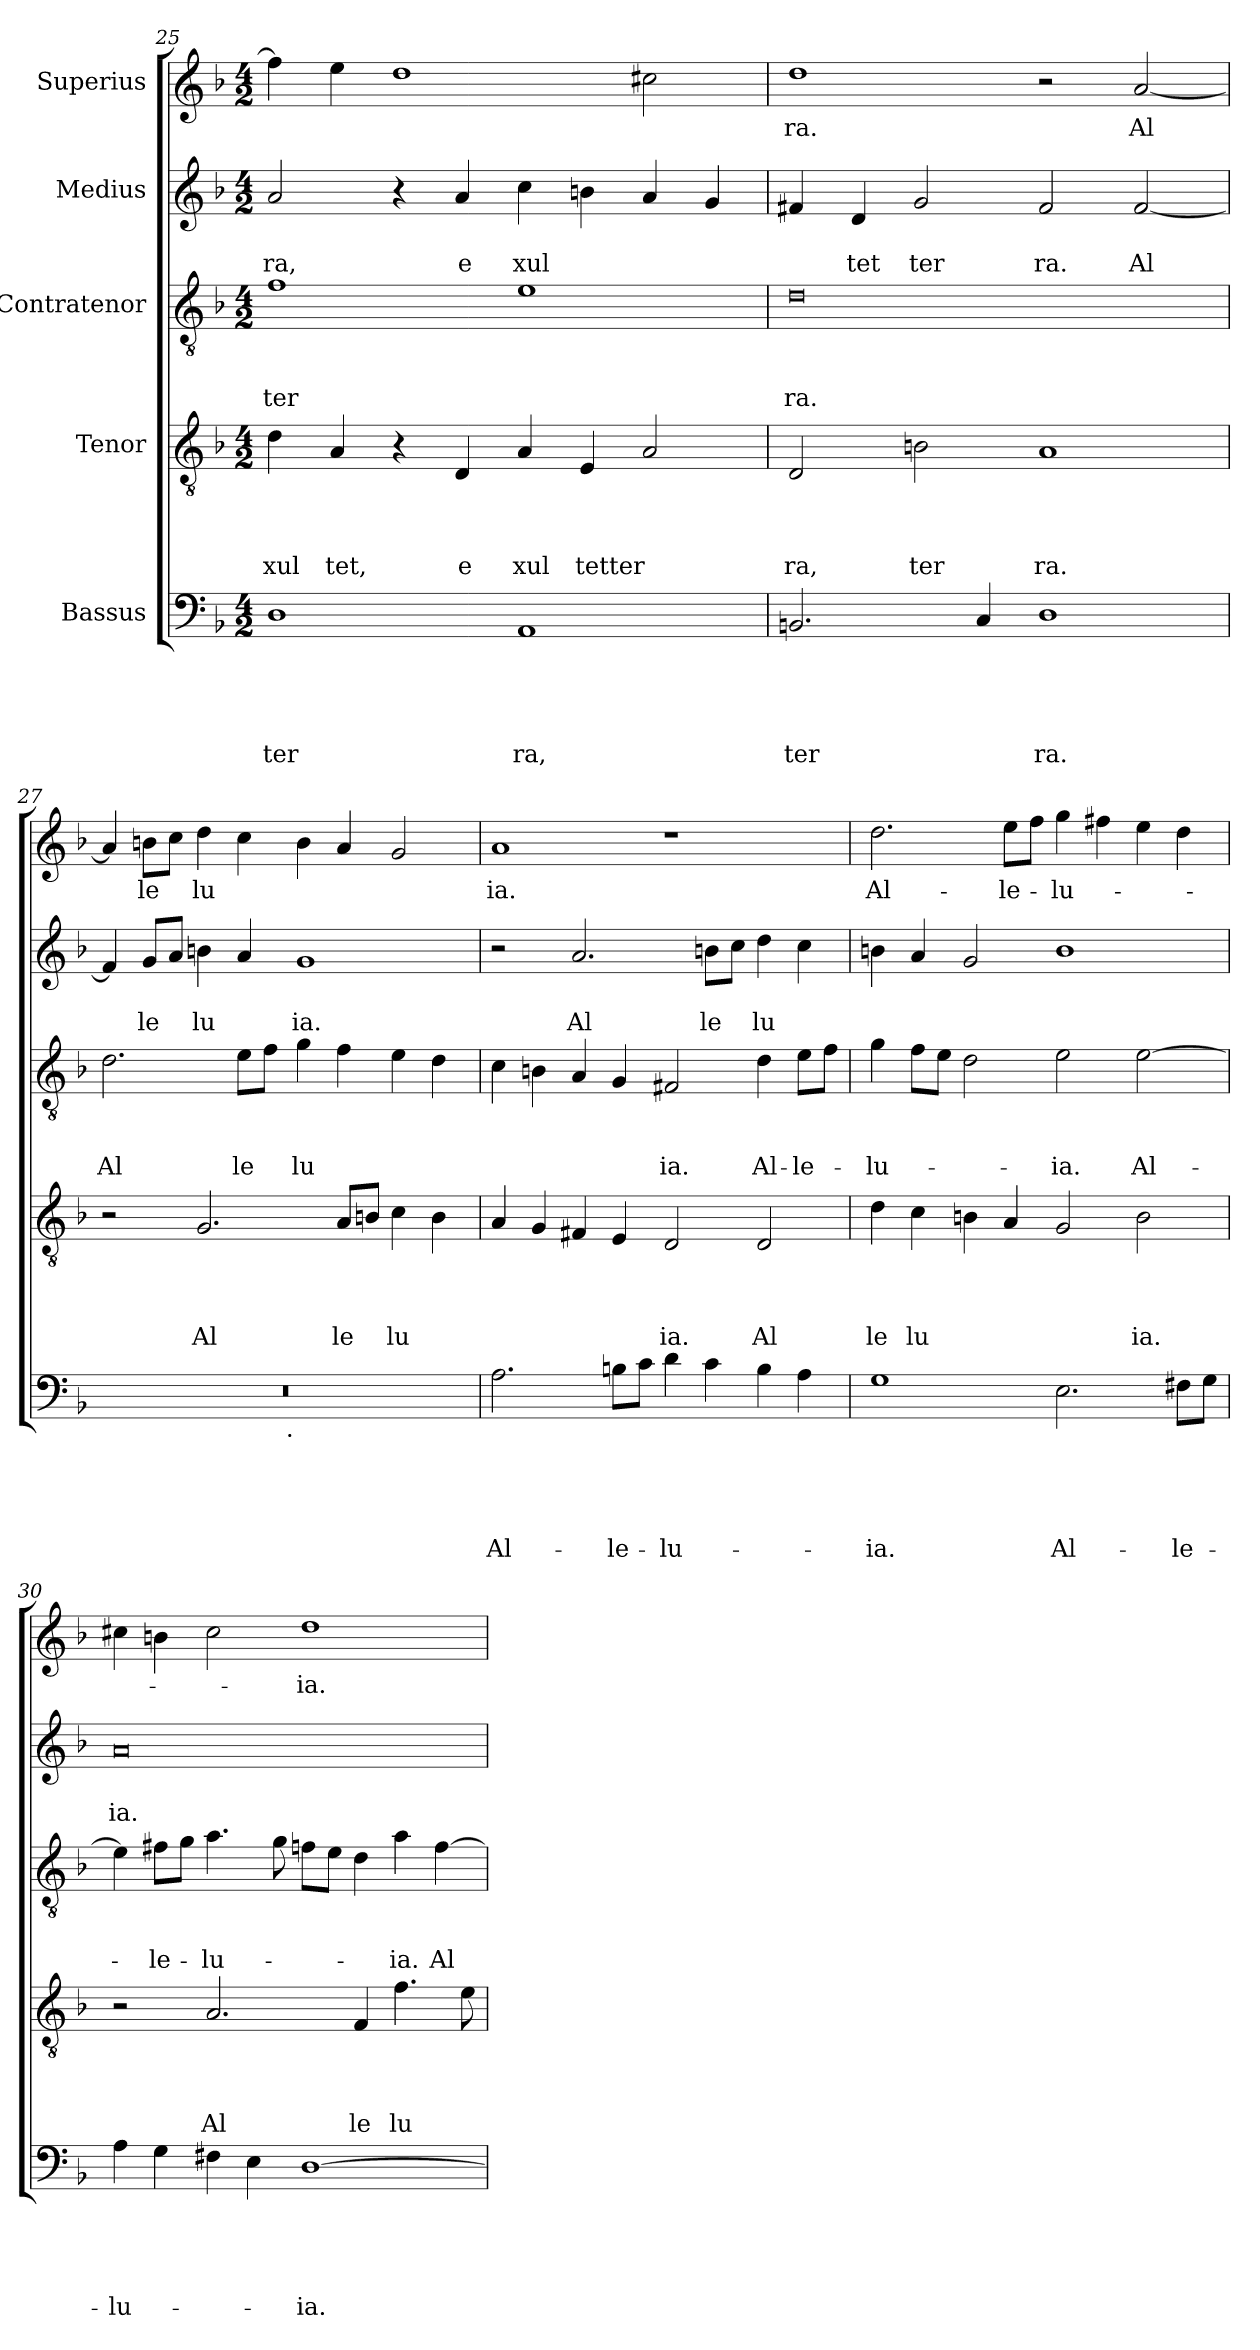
**kern	**text	**text	**text	**text	**text	**kern	**text	**text	**text	**text	**kern	**text	**text	**text	**kern	**text	**text	**kern	**text
*part5	*part5	*part5	*part5	*part5	*part5	*part4	*part4	*part4	*part4	*part4	*part3	*part3	*part3	*part3	*part2	*part2	*part2	*part1	*part1
*staff5	*staff5	*staff5	*staff5	*staff5	*staff5	*staff4	*staff4	*staff4	*staff4	*staff4	*staff3	*staff3	*staff3	*staff3	*staff2	*staff2	*staff2	*staff1	*staff1
*I"Bassus	*	*	*	*	*	*I"Tenor	*	*	*	*	*I"Contratenor	*	*	*	*I"Medius	*	*	*I"Superius	*
*clefF4	*	*	*	*	*	*clefGv2	*	*	*	*	*clefGv2	*	*	*	*clefG2	*	*	*clefG2	*
*k[b-]	*	*	*	*	*	*k[b-]	*	*	*	*	*k[b-]	*	*	*	*k[b-]	*	*	*k[b-]	*
*F:	*	*	*	*	*	*F:	*	*	*	*	*F:	*	*	*	*F:	*	*	*F:	*
*M4/2	*	*	*	*	*	*M4/2	*	*	*	*	*M4/2	*	*	*	*M4/2	*	*	*M4/2	*
=25	=25	=25	=25	=25	=25	=25	=25	=25	=25	=25	=25	=25	=25	=25	=25	=25	=25	=25	=25
!	!	!	!	!	!LO:LY:b	!	!	!	!	!LO:LY:b	!	!	!	!LO:LY:b	!	!	!LO:LY:b	!	!
1D	.	.	.	.	ter	4d\	.	.	.	xul	1f	.	.	ter	2a/	.	ra,	4ff\]	.
!	!	!	!	!	!	!	!	!	!	!LO:LY:b	!	!	!	!	!	!	!	!	!
.	.	.	.	.	.	4A/	.	.	.	tet,	.	.	.	.	.	.	.	4ee\	.
.	.	.	.	.	.	4r	.	.	.	.	.	.	.	.	4r	.	.	1dd	.
!	!	!	!	!	!	!	!	!	!	!LO:LY:b	!	!	!	!	!	!	!LO:LY:b	!	!
.	.	.	.	.	.	4D/	.	.	.	e	.	.	.	.	4a/	.	e	.	.
!	!	!	!	!	!LO:LY:b	!	!	!	!	!LO:LY:b	!	!	!	!	!	!	!LO:LY:b	!	!
1AA	.	.	.	.	ra,	4A/	.	.	.	xul	1e	.	.	.	4cc\	.	xul	.	.
!	!	!	!	!	!	!	!	!	!	!LO:LY:b	!	!	!	!	!	!	!	!	!
.	.	.	.	.	.	4E/	.	.	.	tetter	.	.	.	.	4bn\	.	.	.	.
.	.	.	.	.	.	2A/	.	.	.	.	.	.	.	.	4a/	.	.	2cc#X\	.
.	.	.	.	.	.	.	.	.	.	.	.	.	.	.	4g/	.	.	.	.
=26	=26	=26	=26	=26	=26	=26	=26	=26	=26	=26	=26	=26	=26	=26	=26	=26	=26	=26	=26
!	!	!	!	!	!LO:LY:b	!	!	!	!	!LO:LY:b	!	!	!	!LO:LY:b	!	!	!	!	!LO:LY:b
2.BBn/	.	.	.	.	ter	2D/	.	.	.	ra,	0d	.	.	ra.	4f#X/	.	.	1dd	ra.
!	!	!	!	!	!	!	!	!	!	!	!	!	!	!	!	!	!LO:LY:b	!	!
.	.	.	.	.	.	.	.	.	.	.	.	.	.	.	4d/	.	tet	.	.
!	!	!	!	!	!	!	!	!	!	!LO:LY:b	!	!	!	!	!	!	!LO:LY:b	!	!
.	.	.	.	.	.	2Bn\	.	.	.	ter	.	.	.	.	2g/	.	ter	.	.
4C/	.	.	.	.	.	.	.	.	.	.	.	.	.	.	.	.	.	.	.
!	!	!	!	!	!LO:LY:b	!	!	!	!	!LO:LY:b	!	!	!	!	!	!	!LO:LY:b	!	!
1D	.	.	.	.	ra.	1A	.	.	.	ra.	.	.	.	.	2f#/	.	ra.	2r	.
!	!	!	!	!	!	!	!	!	!	!	!	!	!	!	!	!	!LO:LY:b	!	!LO:LY:b
.	.	.	.	.	.	.	.	.	.	.	.	.	.	.	[<2f#/	.	Al	[<2a/	Al
=27	=27	=27	=27	=27	=27	=27	=27	=27	=27	=27	=27	=27	=27	=27	=27	=27	=27	=27	=27
!	!	!	!	!	!	!	!	!	!	!	!	!	!	!LO:LY:b	!	!	!	!	!
*^	*	*	*	*	*	*	*	*	*	*	*	*	*	*	*	*	*	*	*
0r	2ryy	.	.	.	.	.	2r	.	.	.	.	2.d\	.	.	Al	4f#/]	.	.	4a/]	.
!	!	!	!	!	!	!	!	!	!	!	!	!	!	!	!	!	!	!LO:LY:b	!	!LO:LY:b
.	.	.	.	.	.	.	.	.	.	.	.	.	.	.	.	8g/L	.	le	8bn\L	le
.	.	.	.	.	.	.	.	.	.	.	.	.	.	.	.	8a/J	.	.	8cc\J	.
!	!	!	!	!	!	!	!	!	!	!	!LO:LY:b	!	!	!	!	!	!	!LO:LY:b	!	!LO:LY:b
.	4...ryy	.	.	.	.	.	2.G/	.	.	.	Al	.	.	.	.	4bn\	.	lu	4dd\	lu
!	!	!	!	!	!	!	!	!	!	!	!	!	!	!	!LO:LY:b	!	!	!	!	!
.	.	.	.	.	.	.	.	.	.	.	.	8e\L	.	.	le	4a/	.	.	4cc\	.
.	.	.	.	.	.	.	.	.	.	.	.	8f\J	.	.	.	.	.	.	.	.
!	!LO:TX:b:t=.	!	!	!	!	!	!	!	!	!	!	!	!	!	!	!	!	!	!	!
.	1ryy	.	.	.	.	.	.	.	.	.	.	.	.	.	.	.	.	.	.	.
!	!	!	!	!	!	!	!	!	!	!	!	!	!	!	!LO:LY:b	!	!	!LO:LY:b	!	!
.	.	.	.	.	.	.	.	.	.	.	.	4g\	.	.	lu	1g	.	ia.	4b\	.
!	!	!	!	!	!	!	!	!	!	!	!LO:LY:b	!	!	!	!	!	!	!	!	!
.	.	.	.	.	.	.	8A/L	.	.	.	le	4f\	.	.	.	.	.	.	4a/	.
.	.	.	.	.	.	.	8Bn/J	.	.	.	.	.	.	.	.	.	.	.	.	.
!	!	!	!	!	!	!	!	!	!	!	!LO:LY:b	!	!	!	!	!	!	!	!	!
.	.	.	.	.	.	.	4c\	.	.	.	lu	4e\	.	.	.	.	.	.	2g/	.
.	.	.	.	.	.	.	4B\	.	.	.	.	4d\	.	.	.	.	.	.	.	.
.	32ryy	.	.	.	.	.	.	.	.	.	.	.	.	.	.	.	.	.	.	.
!!LO:LB:g=z
=28	=28	=28	=28	=28	=28	=28	=28	=28	=28	=28	=28	=28	=28	=28	=28	=28	=28	=28	=28	=28
!	!	!	!	!	!	!LO:LY:b	!	!	!	!	!	!	!	!	!	!	!	!	!	!LO:LY:b
*v	*v	*	*	*	*	*	*	*	*	*	*	*	*	*	*	*	*	*	*	*
2.A\	.	.	.	.	Al-	4A/	.	.	.	.	4c\	.	.	.	2r	.	.	1a	ia.
.	.	.	.	.	.	4G/	.	.	.	.	4Bn\	.	.	.	.	.	.	.	.
!	!	!	!	!	!	!	!	!	!	!	!	!	!	!	!	!	!LO:LY:b	!	!
.	.	.	.	.	.	4F#X/	.	.	.	.	4A/	.	.	.	2.a/	.	Al	.	.
!	!	!	!	!	!LO:LY:b	!	!	!	!	!	!	!	!	!	!	!	!	!	!
8Bn\L	.	.	.	.	-le-	4E/	.	.	.	.	4G/	.	.	.	.	.	.	.	.
8c\J	.	.	.	.	.	.	.	.	.	.	.	.	.	.	.	.	.	.	.
!	!	!	!	!	!LO:LY:b	!	!	!	!	!LO:LY:b	!	!	!	!LO:LY:b	!	!	!	!	!
4d\	.	.	.	.	-lu-	2D/	.	.	.	ia.	2F#X/	.	.	ia.	.	.	.	1r	.
!	!	!	!	!	!	!	!	!	!	!	!	!	!	!	!	!	!LO:LY:b	!	!
4c\	.	.	.	.	.	.	.	.	.	.	.	.	.	.	8bn\L	.	le	.	.
.	.	.	.	.	.	.	.	.	.	.	.	.	.	.	8cc\J	.	.	.	.
!	!	!	!	!	!	!	!	!	!	!LO:LY:b	!	!	!	!LO:LY:b	!	!	!LO:LY:b	!	!
4B\	.	.	.	.	.	2D/	.	.	.	Al	4d\	.	.	Al-	4dd\	.	lu	.	.
!	!	!	!	!	!	!	!	!	!	!	!	!	!	!LO:LY:b	!	!	!	!	!
4A\	.	.	.	.	.	.	.	.	.	.	8e\L	.	.	-le-	4cc\	.	.	.	.
.	.	.	.	.	.	.	.	.	.	.	8f\J	.	.	.	.	.	.	.	.
=29	=29	=29	=29	=29	=29	=29	=29	=29	=29	=29	=29	=29	=29	=29	=29	=29	=29	=29	=29
!	!	!	!	!	!LO:LY:b	!	!	!	!	!LO:LY:b	!	!	!	!LO:LY:b	!	!	!	!	!LO:LY:b
1G	.	.	.	.	-ia.	4d\	.	.	.	le	4g\	.	.	-lu-	4bn\	.	.	2.dd\	Al-
!	!	!	!	!	!	!	!	!	!	!LO:LY:b	!	!	!	!	!	!	!	!	!
.	.	.	.	.	.	4c\	.	.	.	lu	8f\L	.	.	.	4a/	.	.	.	.
.	.	.	.	.	.	.	.	.	.	.	8e\J	.	.	.	.	.	.	.	.
.	.	.	.	.	.	4Bn\	.	.	.	.	2d\	.	.	.	2g/	.	.	.	.
!	!	!	!	!	!	!	!	!	!	!	!	!	!	!	!	!	!	!	!LO:LY:b
.	.	.	.	.	.	4A/	.	.	.	.	.	.	.	.	.	.	.	8ee\L	-le-
.	.	.	.	.	.	.	.	.	.	.	.	.	.	.	.	.	.	8ff\J	.
!	!	!	!	!	!LO:LY:b	!	!	!	!	!	!	!	!	!LO:LY:b	!	!	!	!	!LO:LY:b
2.E\	.	.	.	.	Al-	2G/	.	.	.	.	2e\	.	.	-ia.	1b	.	.	4gg\	-lu-
.	.	.	.	.	.	.	.	.	.	.	.	.	.	.	.	.	.	4ff#X\	.
!	!	!	!	!	!	!	!	!	!	!LO:LY:b	!	!	!	!LO:LY:b	!	!	!	!	!
.	.	.	.	.	.	2B\	.	.	.	ia.	[>2e\	.	.	Al-	.	.	.	4ee\	.
!	!	!	!	!	!LO:LY:b	!	!	!	!	!	!	!	!	!	!	!	!	!	!
8F#X\L	.	.	.	.	-le-	.	.	.	.	.	.	.	.	.	.	.	.	4dd\	.
8G\J	.	.	.	.	.	.	.	.	.	.	.	.	.	.	.	.	.	.	.
=30	=30	=30	=30	=30	=30	=30	=30	=30	=30	=30	=30	=30	=30	=30	=30	=30	=30	=30	=30
!	!	!	!	!	!LO:LY:b	!	!	!	!	!	!	!	!	!	!	!	!LO:LY:b	!	!
4A\	.	.	.	.	-lu-	2r	.	.	.	.	4e\]	.	.	.	0a	.	ia.	4cc#X\	.
!	!	!	!	!	!	!	!	!	!	!	!	!	!	!LO:LY:b	!	!	!	!	!
4G\	.	.	.	.	.	.	.	.	.	.	8f#X\L	.	.	-le-	.	.	.	4bn\	.
.	.	.	.	.	.	.	.	.	.	.	8g\J	.	.	.	.	.	.	.	.
!	!	!	!	!	!	!	!	!	!	!LO:LY:b	!	!	!	!LO:LY:b	!	!	!	!	!
4F#X\	.	.	.	.	.	2.A/	.	.	.	Al	4.a\	.	.	-lu-	.	.	.	2cc#\	.
4E\	.	.	.	.	.	.	.	.	.	.	.	.	.	.	.	.	.	.	.
.	.	.	.	.	.	.	.	.	.	.	8g\	.	.	.	.	.	.	.	.
!	!	!	!	!	!LO:LY:b	!	!	!	!	!	!	!	!	!	!	!	!	!	!LO:LY:b
[>1D	.	.	.	.	-ia.	.	.	.	.	.	8fn\L	.	.	.	.	.	.	1dd	-ia.
.	.	.	.	.	.	.	.	.	.	.	8e\J	.	.	.	.	.	.	.	.
!	!	!	!	!	!	!	!	!	!	!LO:LY:b	!	!	!	!	!	!	!	!	!
.	.	.	.	.	.	4F/	.	.	.	le	4d\	.	.	.	.	.	.	.	.
!	!	!	!	!	!	!	!	!	!	!LO:LY:b	!	!	!	!LO:LY:b	!	!	!	!	!
.	.	.	.	.	.	4.f\	.	.	.	lu	4a\	.	.	-ia.	.	.	.	.	.
!	!	!	!	!	!	!	!	!	!	!	!	!	!	!LO:LY:b	!	!	!	!	!
.	.	.	.	.	.	.	.	.	.	.	[>4f\	.	.	Al-	.	.	.	.	.
.	.	.	.	.	.	8e\	.	.	.	.	.	.	.	.	.	.	.	.	.
=	=	=	=	=	=	=	=	=	=	=	=	=	=	=	=	=	=	=	=
*-	*-	*-	*-	*-	*-	*-	*-	*-	*-	*-	*-	*-	*-	*-	*-	*-	*-	*-	*-
